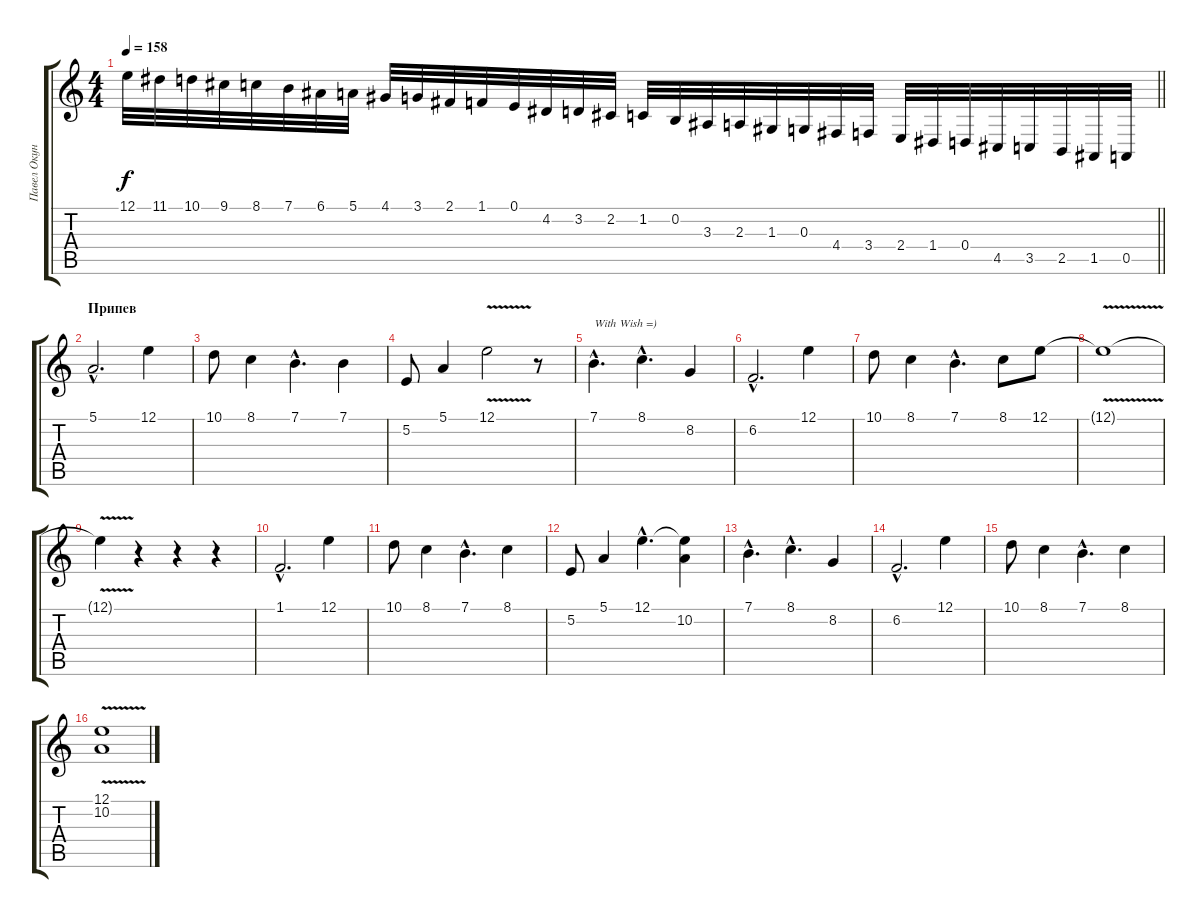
\track ("Павел Окунев" "Павел Окун") {instrument lead2sawtooth}
\staff {score tabs}
\tuning (E4 B3 G3 D3 A2 E2) {hide}
\ts (4 4)
\tempo 158
\clef g2
\barLineRight lightlight
\ks c
12.1.32{dy f instrument guitarfretnoise} 11.1.32 10.1.32 9.1.32 8.1.32 7.1.32 6.1.32 5.1.32 4.1.32 3.1.32 2.1.32 1.1.32 0.1.32 4.2.32 3.2.32 2.2.32 1.2.32 0.2.32 3.3.32 2.3.32 1.3.32 0.3.32 4.4.32 3.4.32 2.4.32 1.4.32 0.4.32 4.5.32 3.5.32 2.5.32 1.5.32 0.5.32 |
\section ("" "Припев")
5.1{hac}.2{d instrument lead2sawtooth} 12.1.4 |
10.1.8 8.1.4 7.1{hac}.4{d} 7.1.4 |
5.2.8 5.1.4 12.1{v}.2 r.8 |
7.1{hac}.4{d txt "With Wish =)"} 8.1{hac}.4{d} 8.2.4 |
6.2{hac}.2{d instrument lead2sawtooth} 12.1.4 |
10.1.8 8.1.4 7.1{hac}.4{d} 8.1.8 12.1.8 |
12.1{v t}.1 |
12.1{t}.4 r.4 r.4 r.4 |
1.1{hac}.2{d instrument lead2sawtooth} 12.1.4 |
10.1.8 8.1.4 7.1{hac}.4{d} 8.1.4 |
5.2.8 5.1.4 12.1{hac}.4{d} (12.1{t} 10.2).4 |
7.1{hac}.4{d} 8.1{hac}.4{d} 8.2.4 |
6.2{hac}.2{d instrument lead2sawtooth} 12.1.4 |
10.1.8 8.1.4 7.1{hac}.4{d} 8.1.4 |
(12.1{v} 10.2).1
